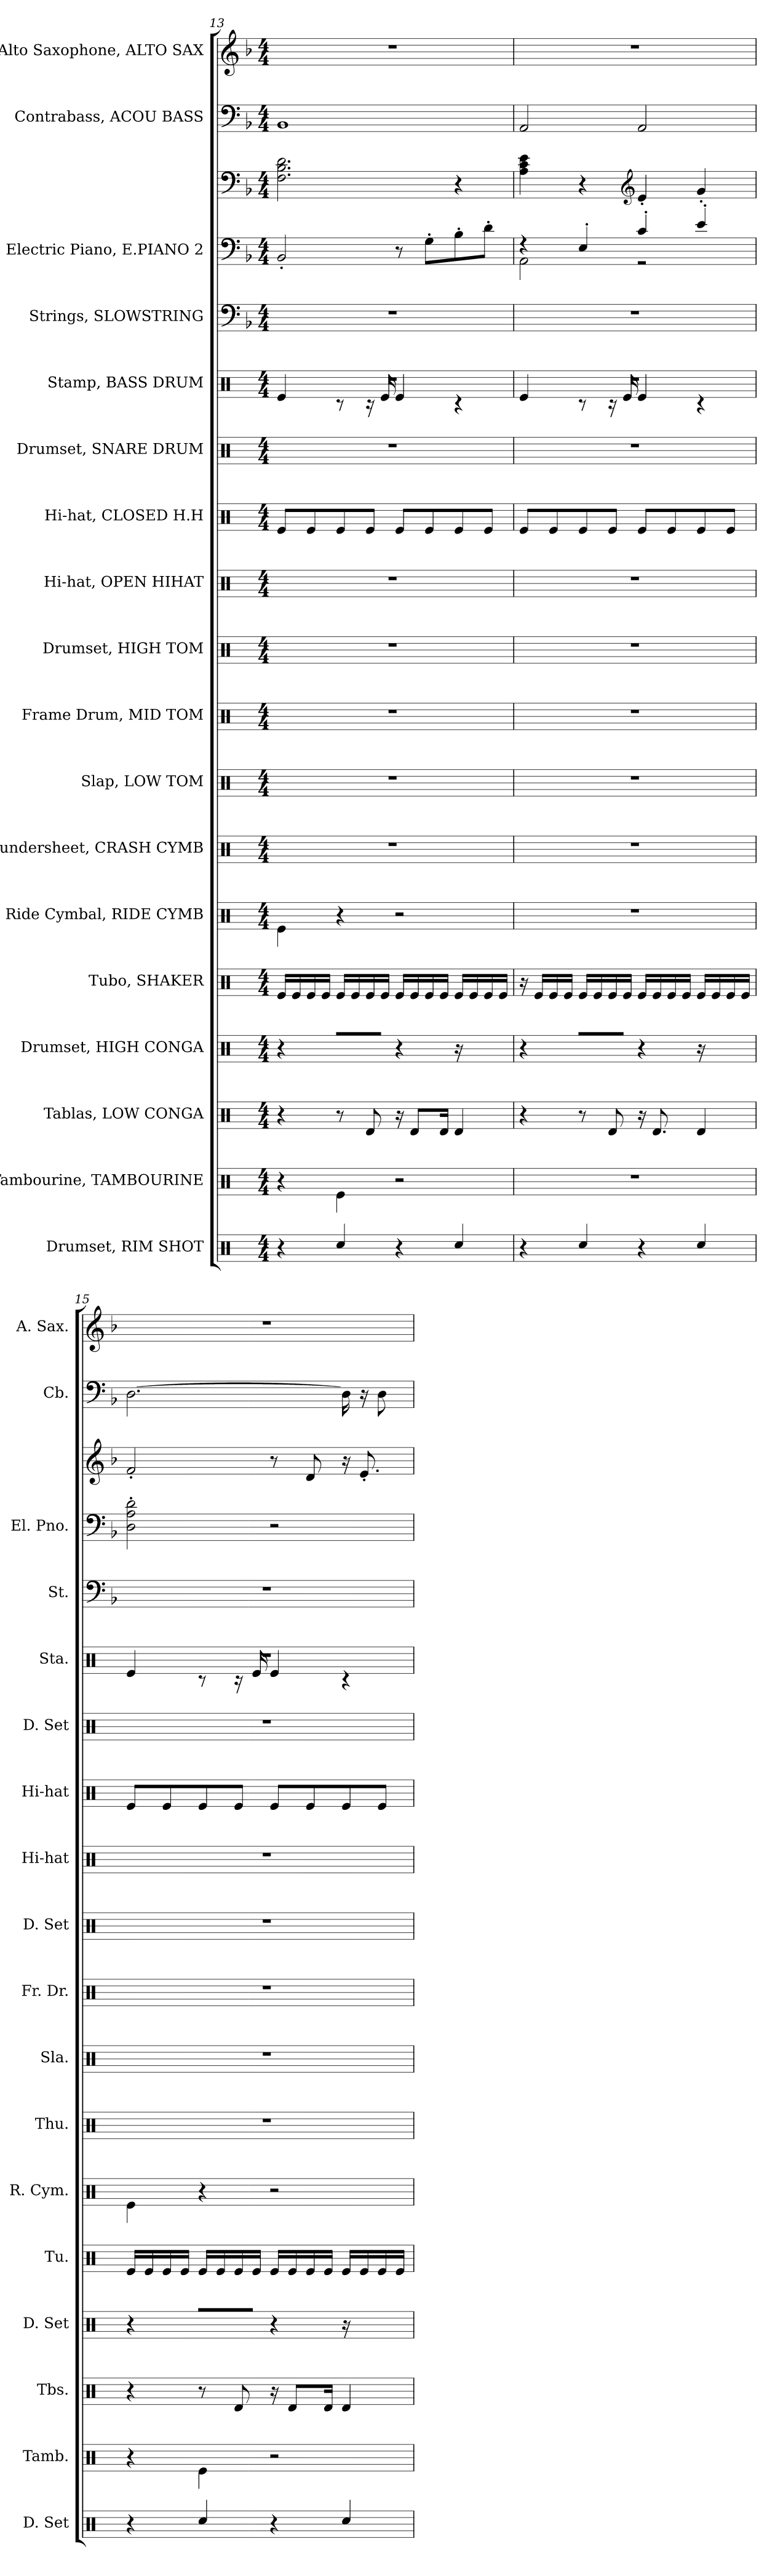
**kern	**kern	**kern	**kern	**kern	**kern	**kern	**kern	**kern	**kern	**kern	**kern	**kern	**kern	**kern	**kern	**kern	**kern	**kern
*part18	*part17	*part16	*part15	*part14	*part13	*part12	*part11	*part10	*part9	*part8	*part7	*part6	*part5	*part4	*part3	*part3	*part2	*part1
*staff19	*staff18	*staff17	*staff16	*staff15	*staff14	*staff13	*staff12	*staff11	*staff10	*staff9	*staff8	*staff7	*staff6	*staff5	*staff4	*staff3	*staff2	*staff1
*I"Drumset, RIM SHOT	*I"Tambourine, TAMBOURINE	*I"Tablas, LOW CONGA	*I"Drumset, HIGH CONGA	*I"Tubo, SHAKER	*I"Ride Cymbal, RIDE CYMB	*I"Thundersheet, CRASH CYMB	*I"Slap, LOW TOM	*I"Frame Drum, MID TOM	*I"Drumset, HIGH TOM	*I"Hi-hat, OPEN HIHAT	*I"Hi-hat, CLOSED H.H	*I"Drumset, SNARE DRUM	*I"Stamp, BASS DRUM	*I"Strings, SLOWSTRING	*I"Electric Piano, E.PIANO 2	*	*I"Contrabass, ACOU BASS	*I"Alto Saxophone, ALTO SAX
*I'D. Set	*I'Tamb.	*I'Tbs.	*I'D. Set	*I'Tu.	*I'R. Cym.	*I'Thu.	*I'Sla.	*I'Fr. Dr.	*I'D. Set	*I'Hi-hat	*I'Hi-hat	*I'D. Set	*I'Sta.	*I'St.	*I'El. Pno.	*	*I'Cb.	*I'A. Sax.
!!LO:PB:g=z
*clefX	*clefX	*clefX	*clefX	*clefX	*clefX	*clefX	*clefX	*clefX	*clefX	*clefX	*clefX	*clefX	*clefX	*clefF4	*clefF4	*clefF4	*clefF4	*clefG2
*	*	*	*	*	*	*	*	*	*	*	*	*	*	*	*	*	*ITrd7c12	*ITrd5c9
*k[]	*k[]	*k[]	*k[]	*k[]	*k[]	*k[]	*k[]	*k[]	*k[]	*k[]	*k[]	*k[]	*k[]	*k[b-]	*k[b-]	*k[b-]	*k[b-]	*k[b-e-a-d-]
*M4/4	*M4/4	*M4/4	*M4/4	*M4/4	*M4/4	*M4/4	*M4/4	*M4/4	*M4/4	*M4/4	*M4/4	*M4/4	*M4/4	*M4/4	*M4/4	*M4/4	*M4/4	*M4/4
=13	=13	=13	=13	=13	=13	=13	=13	=13	=13	=13	=13	=13	=13	=13	=13	=13	=13	=13
*	*	*	*	*	*	*	*	*	*	*	*	*	*^	*	*	*	*	*
4r	4r	4r	4r	16Re/LL	4Re\	1r	1r	1r	1r	1r	8Re/L	1r	1r	4Re/	1r	2BB-'/	2.F\ 2.B-\ 2.d\	1BBB-	1r
.	.	.	.	16Re/	.	.	.	.	.	.	.	.	.	.	.	.	.	.	.
.	.	.	.	16Re/	.	.	.	.	.	.	8Re/	.	.	.	.	.	.	.	.
.	.	.	.	16Re/JJ	.	.	.	.	.	.	.	.	.	.	.	.	.	.	.
4Rcc/	4Re\	8r	8.R/L	16Re/LL	4r	.	.	.	.	.	8Re/	.	.	8r	.	.	.	.	.
.	.	.	.	16Re/	.	.	.	.	.	.	.	.	.	.	.	.	.	.	.
.	.	8Rd/	.	16Re/	.	.	.	.	.	.	8Re/J	.	.	16r	.	.	.	.	.
.	.	.	16R/Jk	16Re/JJ	.	.	.	.	.	.	.	.	.	16Re/	.	.	.	.	.
4r	2r	16r	4r	16Re/LL	2r	.	.	.	.	.	8Re/L	.	.	4Re/	.	8r	.	.	.
.	.	8Rd/L	.	16Re/	.	.	.	.	.	.	.	.	.	.	.	.	.	.	.
.	.	.	.	16Re/	.	.	.	.	.	.	8Re/	.	.	.	.	8G'\L	.	.	.
.	.	16Rd/Jk	.	16Re/JJ	.	.	.	.	.	.	.	.	.	.	.	.	.	.	.
4Rcc/	.	4Rd/	16r	16Re/LL	.	.	.	.	.	.	8Re/	.	.	4r	.	8B-'\	4r	.	.
.	.	.	8.R/	16Re/	.	.	.	.	.	.	.	.	.	.	.	.	.	.	.
.	.	.	.	16Re/	.	.	.	.	.	.	8Re/J	.	.	.	.	8d'\J	.	.	.
.	.	.	.	16Re/JJ	.	.	.	.	.	.	.	.	.	.	.	.	.	.	.
=14	=14	=14	=14	=14	=14	=14	=14	=14	=14	=14	=14	=14	=14	=14	=14	=14	=14	=14	=14
*	*	*	*	*	*	*	*	*	*	*	*	*	*	*	*	*^	*	*	*
4r	1r	4r	4r	16r	1r	1r	1r	1r	1r	1r	8Re/L	1r	1r	4Re/	1r	4r	2AA\	4A\ 4c\ 4e\	2AAA/	1r
.	.	.	.	16Re/LL	.	.	.	.	.	.	.	.	.	.	.	.	.	.	.	.
.	.	.	.	16Re/	.	.	.	.	.	.	8Re/	.	.	.	.	.	.	.	.	.
.	.	.	.	16Re/JJ	.	.	.	.	.	.	.	.	.	.	.	.	.	.	.	.
4Rcc/	.	8r	8.R/L	16Re/LL	.	.	.	.	.	.	8Re/	.	.	8r	.	4E'/	.	4r	.	.
.	.	.	.	16Re/	.	.	.	.	.	.	.	.	.	.	.	.	.	.	.	.
.	.	8Rd/	.	16Re/	.	.	.	.	.	.	8Re/J	.	.	16r	.	.	.	.	.	.
.	.	.	16R/Jk	16Re/JJ	.	.	.	.	.	.	.	.	.	16Re/	.	.	.	.	.	.
*	*	*	*	*	*	*	*	*	*	*	*	*	*	*	*	*	*	*clefG2	*	*
4r	.	16r	4r	16Re/LL	.	.	.	.	.	.	8Re/L	.	.	4Re/	.	4c'/	2r	4e'/	2AAA/	.
.	.	8.Rd/	.	16Re/	.	.	.	.	.	.	.	.	.	.	.	.	.	.	.	.
.	.	.	.	16Re/	.	.	.	.	.	.	8Re/	.	.	.	.	.	.	.	.	.
.	.	.	.	16Re/JJ	.	.	.	.	.	.	.	.	.	.	.	.	.	.	.	.
4Rcc/	.	4Rd/	16r	16Re/LL	.	.	.	.	.	.	8Re/	.	.	4r	.	4e'/	.	4g'/	.	.
.	.	.	8.R/	16Re/	.	.	.	.	.	.	.	.	.	.	.	.	.	.	.	.
.	.	.	.	16Re/	.	.	.	.	.	.	8Re/J	.	.	.	.	.	.	.	.	.
.	.	.	.	16Re/JJ	.	.	.	.	.	.	.	.	.	.	.	.	.	.	.	.
*	*	*	*	*	*	*	*	*	*	*	*	*	*	*	*	*v	*v	*	*	*
!!LO:PB:g=z
=15	=15	=15	=15	=15	=15	=15	=15	=15	=15	=15	=15	=15	=15	=15	=15	=15	=15	=15	=15
4r	4r	4r	4r	16Re/LL	4Re\	1r	1r	1r	1r	1r	8Re/L	1r	1r	4Re/	1r	2D\' 2A\' 2d\'	2f'/	[2.DD\	1r
.	.	.	.	16Re/	.	.	.	.	.	.	.	.	.	.	.	.	.	.	.
.	.	.	.	16Re/	.	.	.	.	.	.	8Re/	.	.	.	.	.	.	.	.
.	.	.	.	16Re/JJ	.	.	.	.	.	.	.	.	.	.	.	.	.	.	.
4Rcc/	4Re\	8r	8.R/L	16Re/LL	4r	.	.	.	.	.	8Re/	.	.	8r	.	.	.	.	.
.	.	.	.	16Re/	.	.	.	.	.	.	.	.	.	.	.	.	.	.	.
.	.	8Rd/	.	16Re/	.	.	.	.	.	.	8Re/J	.	.	16r	.	.	.	.	.
.	.	.	16R/Jk	16Re/JJ	.	.	.	.	.	.	.	.	.	16Re/	.	.	.	.	.
4r	2r	16r	4r	16Re/LL	2r	.	.	.	.	.	8Re/L	.	.	4Re/	.	2r	8r	.	.
.	.	8Rd/L	.	16Re/	.	.	.	.	.	.	.	.	.	.	.	.	.	.	.
.	.	.	.	16Re/	.	.	.	.	.	.	8Re/	.	.	.	.	.	8d/	.	.
.	.	16Rd/Jk	.	16Re/JJ	.	.	.	.	.	.	.	.	.	.	.	.	.	.	.
4Rcc/	.	4Rd/	16r	16Re/LL	.	.	.	.	.	.	8Re/	.	.	4r	.	.	16r	16DD\]	.
.	.	.	8.R/	16Re/	.	.	.	.	.	.	.	.	.	.	.	.	8.e'/	16r	.
.	.	.	.	16Re/	.	.	.	.	.	.	8Re/J	.	.	.	.	.	.	8DD\	.
.	.	.	.	16Re/JJ	.	.	.	.	.	.	.	.	.	.	.	.	.	.	.
*	*	*	*	*	*	*	*	*	*	*	*	*	*v	*v	*	*	*	*	*
=	=	=	=	=	=	=	=	=	=	=	=	=	=	=	=	=	=	=
*-	*-	*-	*-	*-	*-	*-	*-	*-	*-	*-	*-	*-	*-	*-	*-	*-	*-	*-
